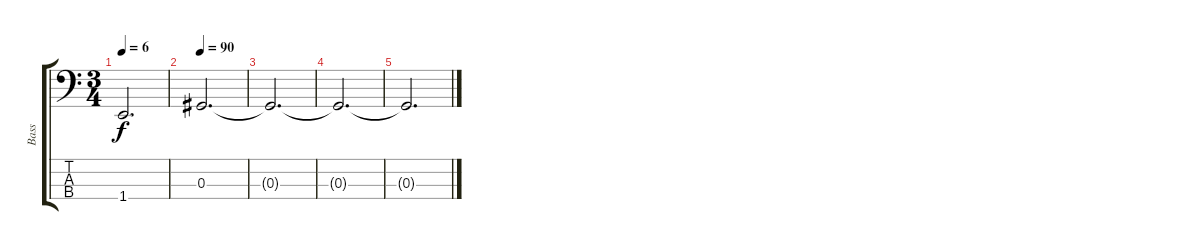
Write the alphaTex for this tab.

\track ("Bass" "Bass") {instrument electricbassfinger}
\staff {score tabs}
\tuning (Gb2 Db2 Ab1 Eb1) {hide}
\ts (3 4)
\tempo 6
\clef f4
\ks c
1.4{t}.2{d dy f} |
\tempo 90
0.3.2{d volume 0} |
0.3{t}.2{d} |
0.3{t}.2{d} |
0.3{t}.2{d}
